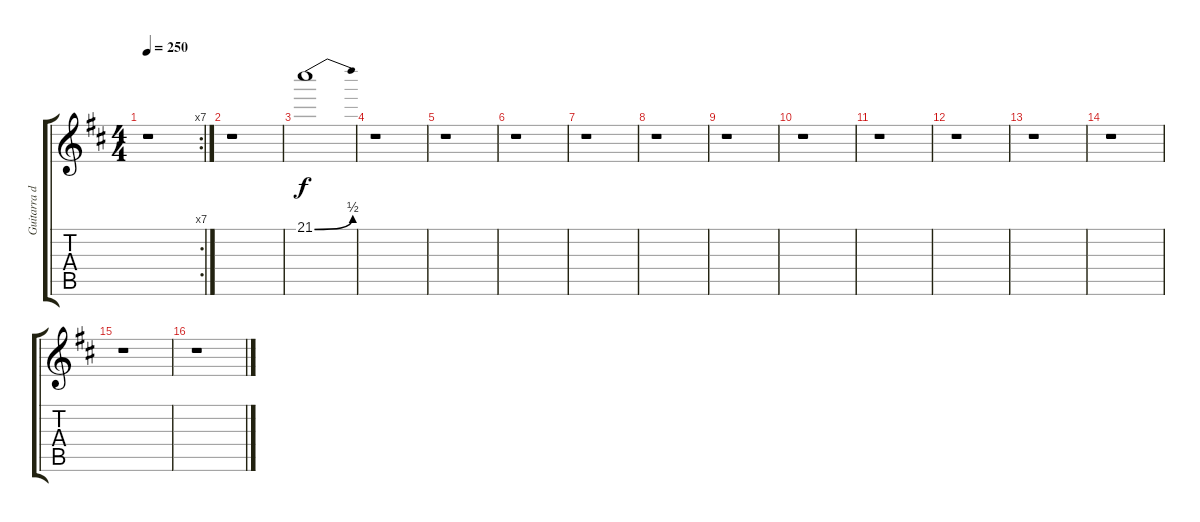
\track ("Guitarra de Apoyo" "Guitarra d") {instrument distortionguitar}
\staff {score tabs}
\tuning (E4 B3 G3 D3 A2 E2) {hide}
\rc 7
\ts (4 4)
\tempo 250
\clef g2
\ks d
r.1{dy f instrument distortionguitar} |
r.1 |
21.1{be (bend 0 0 60 2)}.1 |
r.1 |
r.1 |
r.1 |
r.1 |
r.1 |
r.1 |
r.1 |
r.1 |
r.1 |
r.1 |
r.1 |
r.1 |
r.1
